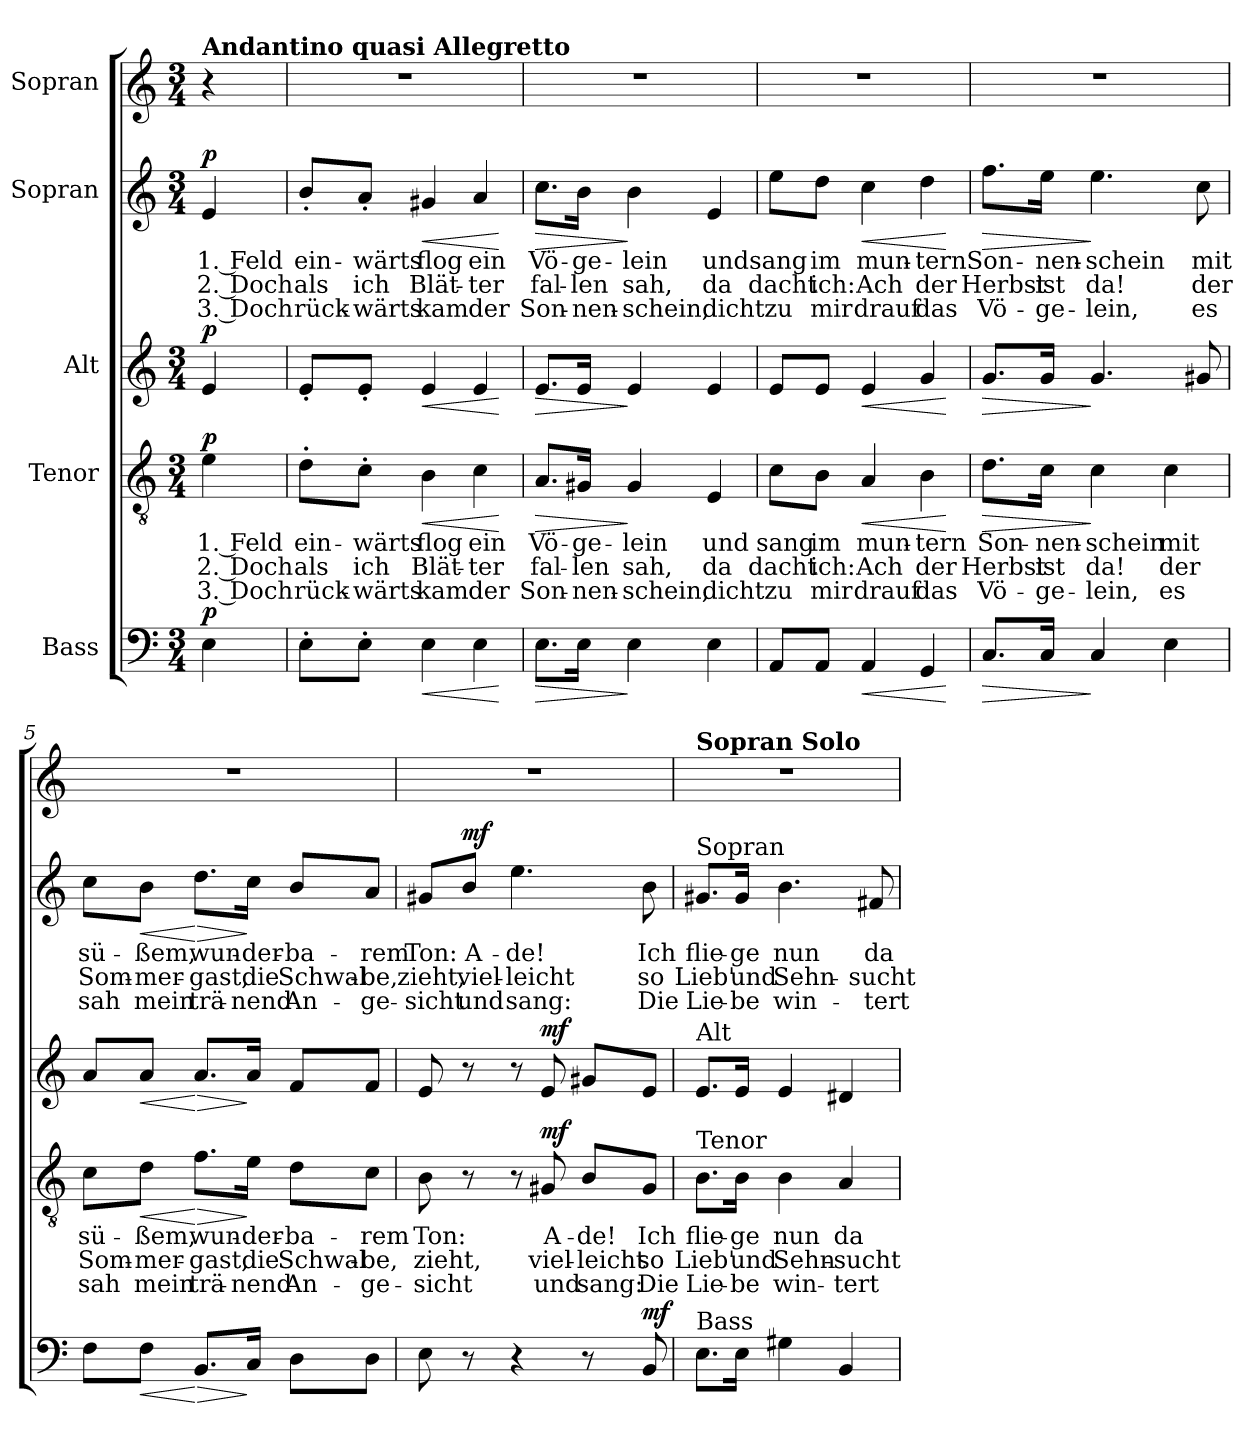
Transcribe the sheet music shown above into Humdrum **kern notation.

**kern	**dynam	**kern	**text	**text	**text	**dynam	**kern	**dynam	**kern	**text	**text	**text	**dynam	**kern
*part5	*part5	*part4	*part4	*part4	*part4	*part4	*part3	*part3	*part2	*part2	*part2	*part2	*part2	*part1
*staff5	*staff5	*staff4	*staff4	*staff4	*staff4	*staff4	*staff3	*staff3	*staff2	*staff2	*staff2	*staff2	*staff2	*staff1
*I"Bass	*	*I"Tenor	*	*	*	*	*I"Alt	*	*I"Sopran	*	*	*	*	*I"Sopran
*clefF4	*	*clefGv2	*	*	*	*	*clefG2	*	*clefG2	*	*	*	*	*clefG2
*k[]	*	*k[]	*	*	*	*	*k[]	*	*k[]	*	*	*	*	*k[]
*M3/4	*	*M3/4	*	*	*	*	*M3/4	*	*M3/4	*	*	*	*	*M3/4
=	=	=	=	=	=	=	=	=	=	=	=	=	=	=
!	!	!	!	!	!	!	!	!	!	!	!	!	!	!LO:TX:a:B:t=Andantino quasi Allegretto
!	!LO:DY:a	!	!	!	!	!LO:DY:a	!	!LO:DY:a	!	!	!	!	!LO:DY:a	!
4E\	p	4e\	1. Feld	2. Doch	3. Doch	p	4e/	p	4e/	1. Feld	2. Doch	3. Doch	p	4r
=1	=1	=1	=1	=1	=1	=1	=1	=1	=1	=1	=1	=1	=1	=1
8E'\L	.	8d'\L	ein-	als	rück-	.	8e'/L	.	8b'/L	ein-	als	rück-	.	2.r
8E'\J	.	8c'\J	-wärts	ich	-wärts	.	8e'/J	.	8a'/J	-wärts	ich	-wärts	.	.
!	!LO:HP:b	!	!	!	!	!LO:HP:b	!	!LO:HP:b	!	!	!	!	!LO:HP:b	!
4E\	<	4B\	flog	Blät-	kam	<	4e/	<	4g#X/	flog	Blät-	kam	<	.
4E\	.	4c\	ein	-ter	der	.	4e/	.	4a/	ein	-ter	der	.	.
.	[	.	.	.	.	[	.	[	.	.	.	.	[	.
=2	=2	=2	=2	=2	=2	=2	=2	=2	=2	=2	=2	=2	=2	=2
!	!LO:HP:b	!	!	!	!	!LO:HP:b	!	!LO:HP:b	!	!	!	!	!LO:HP:b	!
8.E\L	>	8.A/L	Vö-	fal-	Son-	>	8.e/L	>	8.cc\L	Vö-	fal-	Son-	>	2.r
16E\Jk	.	16G#X/Jk	-ge-	-len	-nen-	.	16e/Jk	.	16b\Jk	-ge-	-len	-nen-	.	.
4E\	]	4G#/	-lein	sah,	-schein,	]	4e/	]	4b\	-lein	sah,	-schein,	]	.
4E\	.	4E/	und	da	dicht	.	4e/	.	4e/	und	da	dicht	.	.
=3	=3	=3	=3	=3	=3	=3	=3	=3	=3	=3	=3	=3	=3	=3
8AA/L	.	8c\L	sang	dacht	zu	.	8e/L	.	8ee\L	sang	dacht	zu	.	2.r
8AA/J	.	8B\J	im	ich:	mir	.	8e/J	.	8dd\J	im	ich:	mir	.	.
!	!LO:HP:b	!	!	!	!	!LO:HP:b	!	!LO:HP:b	!	!	!	!	!LO:HP:b	!
4AA/	<	4A/	mun-	Ach	drauf	<	4e/	<	4cc\	mun-	Ach	drauf	<	.
4GG/	.	4B\	-tern	der	das	.	4g/	.	4dd\	-tern	der	das	.	.
.	[	.	.	.	.	[	.	[	.	.	.	.	[	.
!!LO:LB:g=z
=4	=4	=4	=4	=4	=4	=4	=4	=4	=4	=4	=4	=4	=4	=4
!	!LO:HP:b	!	!	!	!	!LO:HP:b	!	!LO:HP:b	!	!	!	!	!LO:HP:b	!
8.C/L	>	8.d\L	Son-	Herbst	Vö-	>	8.g/L	>	8.ff\L	Son-	Herbst	Vö-	>	2.r
16C/Jk	.	16c\Jk	-nen-	ist	-ge-	.	16g/Jk	.	16ee\Jk	-nen-	ist	-ge-	.	.
4C/	]	4c\	-schein	da!	-lein,	]	4.g/	]	4.ee\	-schein	da!	-lein,	]	.
4E\	.	4c\	mit	der	es	.	.	.	.	.	.	.	.	.
.	.	.	.	.	.	.	8g#X/	.	8cc\	mit	der	es	.	.
=5	=5	=5	=5	=5	=5	=5	=5	=5	=5	=5	=5	=5	=5	=5
8F\L	.	8c\L	sü-	Som-	sah	.	8a/L	.	8cc\L	sü-	Som-	sah	.	2.r
!	!LO:HP:b	!	!	!	!	!LO:HP:b	!	!LO:HP:b	!	!	!	!	!LO:HP:b	!
8F\J	<	8d\J	-ßem,	-mer-	mein	<	8a/J	<	8b\J	-ßem,	-mer-	mein	<	.
!	!LO:HP:n=1:b	!	!	!	!	!LO:HP:n=1:b	!	!LO:HP:n=1:b	!	!	!	!	!LO:HP:n=1:b	!
8.BB/L	[ >	8.f\L	wun-	-gast,	trä-	[ >	8.a/L	[ >	8.dd\L	wun-	-gast,	trä-	[ >	.
16C/Jk	]	16e\Jk	-der-	die	-nend	]	16a/Jk	]	16cc\Jk	-der-	die	-nend	]	.
8D\L	.	8d\L	-ba-	Schwal-	An-	.	8f/L	.	8b/L	-ba-	Schwal-	An-	.	.
8D\J	.	8c\J	-rem	-be,	-ge-	.	8f/J	.	8a/J	-rem	-be,	-ge-	.	.
=6	=6	=6	=6	=6	=6	=6	=6	=6	=6	=6	=6	=6	=6	=6
8E\	.	8B\	Ton:	zieht,	-sicht	.	8e/	.	8g#X/L	Ton:	zieht,	-sicht	.	2.r
!	!	!	!	!	!	!	!	!	!	!	!	!	!LO:DY:a	!
8r	.	8r	.	.	.	.	8r	.	8b/J	A-	viel-	und	mf	.
4r	.	8r	.	.	.	.	8r	.	4.ee\	-de!	-leicht	sang:	.	.
!	!	!	!	!	!	!LO:DY:a	!	!LO:DY:a	!	!	!	!	!	!
.	.	8G#X/	A-	viel-	und	mf	8e/	mf	.	.	.	.	.	.
8r	.	8B/L	-de!	-leicht	sang:	.	8g#X/L	.	.	.	.	.	.	.
!	!LO:DY:a	!	!	!	!	!	!	!	!	!	!	!	!	!
8BB/	mf	8G#/J	Ich	so	Die	.	8e/J	.	8b\	Ich	so	Die	.	.
!!LO:PB:g=z
=7	=7	=7	=7	=7	=7	=7	=7	=7	=7	=7	=7	=7	=7	=7
!	!	!	!	!	!	!	!	!	!	!	!	!	!	!LO:TX:a:B:t=Sopran Solo
!	!	!	!	!	!	!	!	!	!LO:TX:a:t=Sopran	!	!	!	!	!
!	!	!	!	!	!	!	!LO:TX:a:t=Alt	!	!	!	!	!	!	!
!	!	!LO:TX:a:t=Tenor	!	!	!	!	!	!	!	!	!	!	!	!
!LO:TX:a:t=Bass	!	!	!	!	!	!	!	!	!	!	!	!	!	!
8.E\L	.	8.B\L	flie-	Lieb'	Lie-	.	8.e/L	.	8.g#X/L	flie-	Lieb'	Lie-	.	2.r
16E\Jk	.	16B\Jk	-ge	und	-be	.	16e/Jk	.	16g#/Jk	-ge	und	-be	.	.
4G#X\	.	4B\	nun	Sehn-	win-	.	4e/	.	4.b\	nun	Sehn-	win-	.	.
4BB/	.	4A/	da-	-sucht	-tert	.	4d#X/	.	.	.	.	.	.	.
.	.	.	.	.	.	.	.	.	8f#X/	da-	-sucht	-tert	.	.
=	=	=	=	=	=	=	=	=	=	=	=	=	=	=
*-	*-	*-	*-	*-	*-	*-	*-	*-	*-	*-	*-	*-	*-	*-
